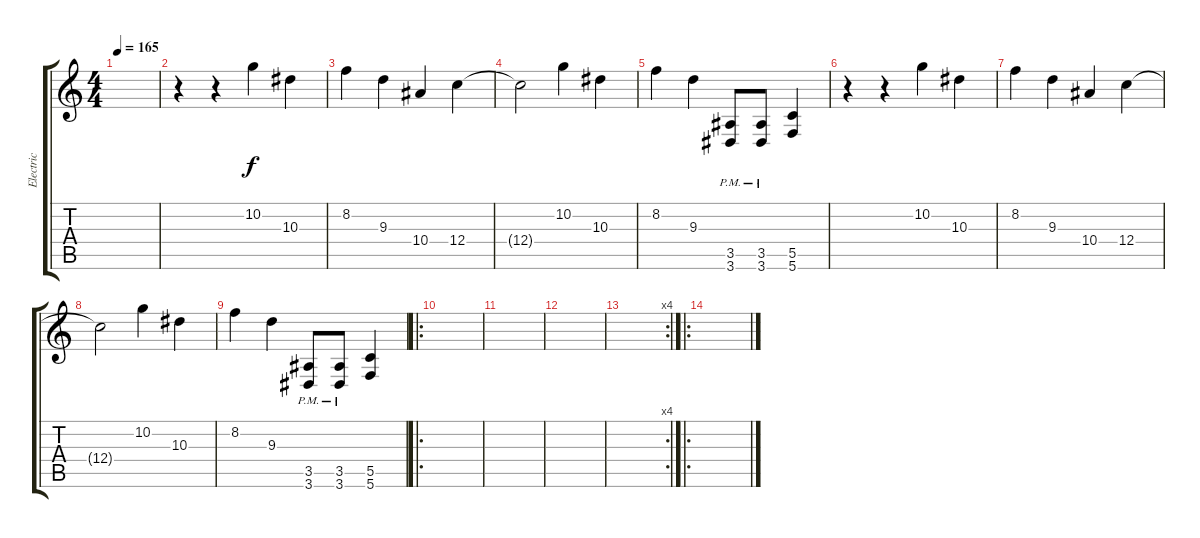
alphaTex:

\track ("Electric" "Electric") {instrument distortionguitar}
\staff {score tabs}
\tuning (D4 A3 F3 C3 G2 C2) {hide}
\ts (4 4)
\tempo 165
\clef g2
\ks c
|
r.4 r.4 10.2.4 10.3.4 |
8.2.4 9.3.4 10.4.4 12.4.4 |
12.4{t}.2 10.2.4 10.3.4 |
8.2.4 9.3.4 (3.5{pm} 3.6{pm}).8 (3.5{pm} 3.6{pm}).8 (5.5 5.6).4 |
r.4 r.4 10.2.4 10.3.4 |
8.2.4 9.3.4 10.4.4 12.4.4 |
12.4{t}.2 10.2.4 10.3.4 |
8.2.4 9.3.4 (3.5{pm} 3.6{pm}).8 (3.5{pm} 3.6{pm}).8 (5.5 5.6).4 |
\ro
|
|
|
\rc 4
|
\ro
